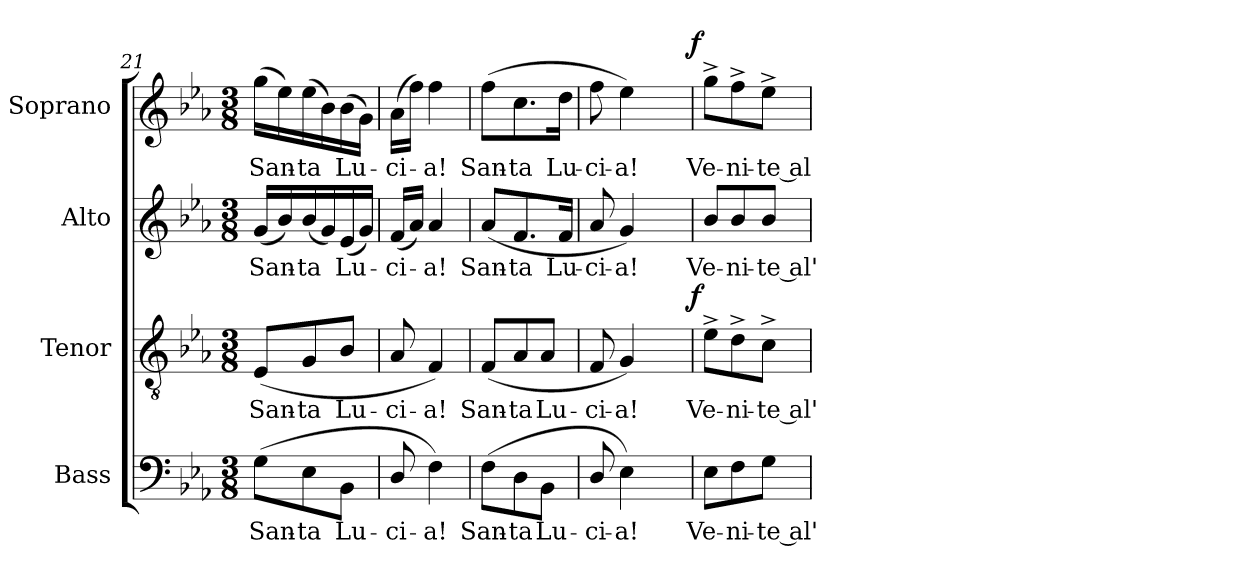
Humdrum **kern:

**kern	**text	**kern	**text	**dynam	**kern	**text	**kern	**text	**dynam
*part4	*part4	*part3	*part3	*part3	*part2	*part2	*part1	*part1	*part1
*staff4	*staff4	*staff3	*staff3	*staff3	*staff2	*staff2	*staff1	*staff1	*staff1
*I"Bass	*	*I"Tenor	*	*	*I"Alto	*	*I"Soprano	*	*
*I'B.	*	*I'T.	*	*	*I'A.	*	*I'S.	*	*
*clefF4	*	*clefGv2	*	*	*clefG2	*	*clefG2	*	*
*	*	*ITrd7c12	*	*	*	*	*	*	*
*k[b-e-a-]	*	*k[b-e-a-]	*	*	*k[b-e-a-]	*	*k[b-e-a-]	*	*
*E-:	*	*E-:	*	*	*E-:	*	*E-:	*	*
*M3/8	*	*M3/8	*	*	*M3/8	*	*M3/8	*	*
=21	=21	=21	=21	=21	=21	=21	=21	=21	=21
!	!LO:LY:b:color=#000000	!	!	!	!	!	!	!	!
!	!	!	!LO:LY:b:color=#000000	!	!	!	!	!	!
!	!	!	!	!	!	!LO:LY:b:color=#000000	!	!	!
!	!	!	!	!	!	!	!	!LO:LY:b:color=#000000	!
(8Gi\L	San-	(8EE-i/L	San-	.	(16gi/LL	San-	(16ggi\LL	San-	.
.	.	.	.	.	16b-i/)	.	16ee-i\)	.	.
!	!LO:LY:b:color=#000000	!	!	!	!	!	!	!	!
!	!	!	!LO:LY:b:color=#000000	!	!	!	!	!	!
!	!	!	!	!	!	!LO:LY:b:color=#000000	!	!	!
!	!	!	!	!	!	!	!	!LO:LY:b:color=#000000	!
8E-i\	-ta	8GGi/	-ta	.	(16b-i/	-ta	(16ee-i\	-ta	.
.	.	.	.	.	16gi/)	.	16b-i\)	.	.
!	!LO:LY:b:color=#000000	!	!	!	!	!	!	!	!
!	!	!	!LO:LY:b:color=#000000	!	!	!	!	!	!
!	!	!	!	!	!	!LO:LY:b:color=#000000	!	!	!
!	!	!	!	!	!	!	!	!LO:LY:b:color=#000000	!
8BB-i\J	Lu-	8BB-i/J	Lu-	.	(16e-i/	Lu-	(16b-i\	Lu-	.
.	.	.	.	.	16gi/JJ)	.	16gi\JJ)	.	.
!!LO:PB:g=z
=22	=22	=22	=22	=22	=22	=22	=22	=22	=22
!	!LO:LY:b:color=#000000	!	!	!	!	!	!	!	!
!	!	!	!LO:LY:b:color=#000000	!	!	!	!	!	!
!	!	!	!	!	!	!LO:LY:b:color=#000000	!	!	!
!	!	!	!	!	!	!	!	!LO:LY:b:color=#000000	!
8Di/	-ci-	8AA-i/	-ci-	.	(16fi/LL	-ci-	(16a-i\LL	-ci-	.
.	.	.	.	.	16a-i/JJ)	.	16ffi\JJ)	.	.
!	!LO:LY:b:color=#000000	!	!	!	!	!	!	!	!
!	!	!	!LO:LY:b:color=#000000	!	!	!	!	!	!
!	!	!	!	!	!	!LO:LY:b:color=#000000	!	!	!
!	!	!	!	!	!	!	!	!LO:LY:b:color=#000000	!
4Fi\)	-a!	4FFi/)	-a!	.	4a-i/	-a!	4ffi\	-a!	.
=23	=23	=23	=23	=23	=23	=23	=23	=23	=23
!	!LO:LY:b:color=#000000	!	!	!	!	!	!	!	!
!	!	!	!LO:LY:b:color=#000000	!	!	!	!	!	!
!	!	!	!	!	!	!LO:LY:b:color=#000000	!	!	!
!	!	!	!	!	!	!	!	!LO:LY:b:color=#000000	!
(8Fi\L	San-	(8FFi/L	San-	.	(8a-i/L	San-	(8ffi\L	San-	.
!	!LO:LY:b:color=#000000	!	!	!	!	!	!	!	!
!	!	!	!LO:LY:b:color=#000000	!	!	!	!	!	!
!	!	!	!	!	!	!LO:LY:b:color=#000000	!	!	!
!	!	!	!	!	!	!	!	!LO:LY:b:color=#000000	!
8Di\	-ta	8AA-i/	-ta	.	8.fi/	-ta	8.cci\	-ta	.
!	!LO:LY:b:color=#000000	!	!	!	!	!	!	!	!
!	!	!	!LO:LY:b:color=#000000	!	!	!	!	!	!
8BB-i\J	Lu-	8AA-i/J	Lu-	.	.	.	.	.	.
!	!	!	!	!	!	!LO:LY:b:color=#000000	!	!	!
!	!	!	!	!	!	!	!	!LO:LY:b:color=#000000	!
.	.	.	.	.	16fi/Jk	Lu-	16ddi\Jk	Lu-	.
=24	=24	=24	=24	=24	=24	=24	=24	=24	=24
!	!LO:LY:b:color=#000000	!	!	!	!	!	!	!	!
!	!	!	!LO:LY:b:color=#000000	!	!	!	!	!	!
!	!	!	!	!	!	!LO:LY:b:color=#000000	!	!	!
!	!	!	!	!	!	!	!	!LO:LY:b:color=#000000	!
*	*	*^	*	*	*	*	*^	*	*
8Di/	-ci-	8FFi/	4ryy	-ci-	.	8a-i/	-ci-	8ffi\	4ryy	-ci-	.
!	!LO:LY:b:color=#000000	!	!	!	!	!	!	!	!	!	!
!	!	!	!	!LO:LY:b:color=#000000	!	!	!	!	!	!	!
!	!	!	!	!	!	!	!LO:LY:b:color=#000000	!	!	!	!
!	!	!	!	!	!	!	!	!	!	!LO:LY:b:color=#000000	!
4E-i\)	-a!	4GGi/)	.	-a!	.	4gi/)	-a!	4ee-i\)	.	-a!	.
.	.	.	16ryy	.	.	.	.	.	16ryy	.	.
.	.	.	32ryy	.	.	.	.	.	32ryy	.	.
.	.	.	64ryy	.	.	.	.	.	64ryy	.	.
.	.	.	128...ryy	.	.	.	.	.	128...ryy	.	.
.	.	.	1024ryy	.	f	.	.	.	1024ryy	.	f
*	*	*v	*v	*	*	*	*	*v	*v	*	*
=25	=25	=25	=25	=25	=25	=25	=25	=25	=25
*	*	*^	*	*	*	*	*^	*	*
!	!LO:LY:b:color=#000000	!	!	!	!	!	!	!	!	!	!
*	*	*v	*v	*	*	*	*	*v	*v	*	*
*	*	*^	*	*	*	*	*^	*	*
!	!	!	!	!LO:LY:b:color=#000000	!	!	!	!	!	!	!
*	*	*v	*v	*	*	*	*	*v	*v	*	*
*	*	*^	*	*	*	*	*^	*	*
!	!	!	!	!	!	!	!LO:LY:b:color=#000000	!	!	!	!
*	*	*v	*v	*	*	*	*	*v	*v	*	*
*	*	*^	*	*	*	*	*^	*	*
!	!	!	!	!	!	!	!	!	!	!LO:LY:b:color=#000000	!
*	*	*v	*v	*	*	*	*	*v	*v	*	*
8E-i\L	Ve-	8E-^i\L	Ve-	.	8b-i/L	Ve-	8gg^i\L	Ve-	.
!	!LO:LY:b:color=#000000	!	!	!	!	!	!	!	!
!	!	!	!LO:LY:b:color=#000000	!	!	!	!	!	!
!	!	!	!	!	!	!LO:LY:b:color=#000000	!	!	!
!	!	!	!	!	!	!	!	!LO:LY:b:color=#000000	!
8Fi\	-ni-	8D^i\	-ni-	.	8b-i/	-ni-	8ff^i\	-ni-	.
!	!LO:LY:b:color=#000000	!	!	!	!	!	!	!	!
!	!	!	!LO:LY:b:color=#000000	!	!	!	!	!	!
!	!	!	!	!	!	!LO:LY:b:color=#000000	!	!	!
!	!	!	!	!	!	!	!	!LO:LY:b:color=#000000	!
8Gi\J	-te al'	8C^i\J	-te al'	.	8b-i/J	-te al'	8ee-^i\J	-te al	.
=	=	=	=	=	=	=	=	=	=
*-	*-	*-	*-	*-	*-	*-	*-	*-	*-
